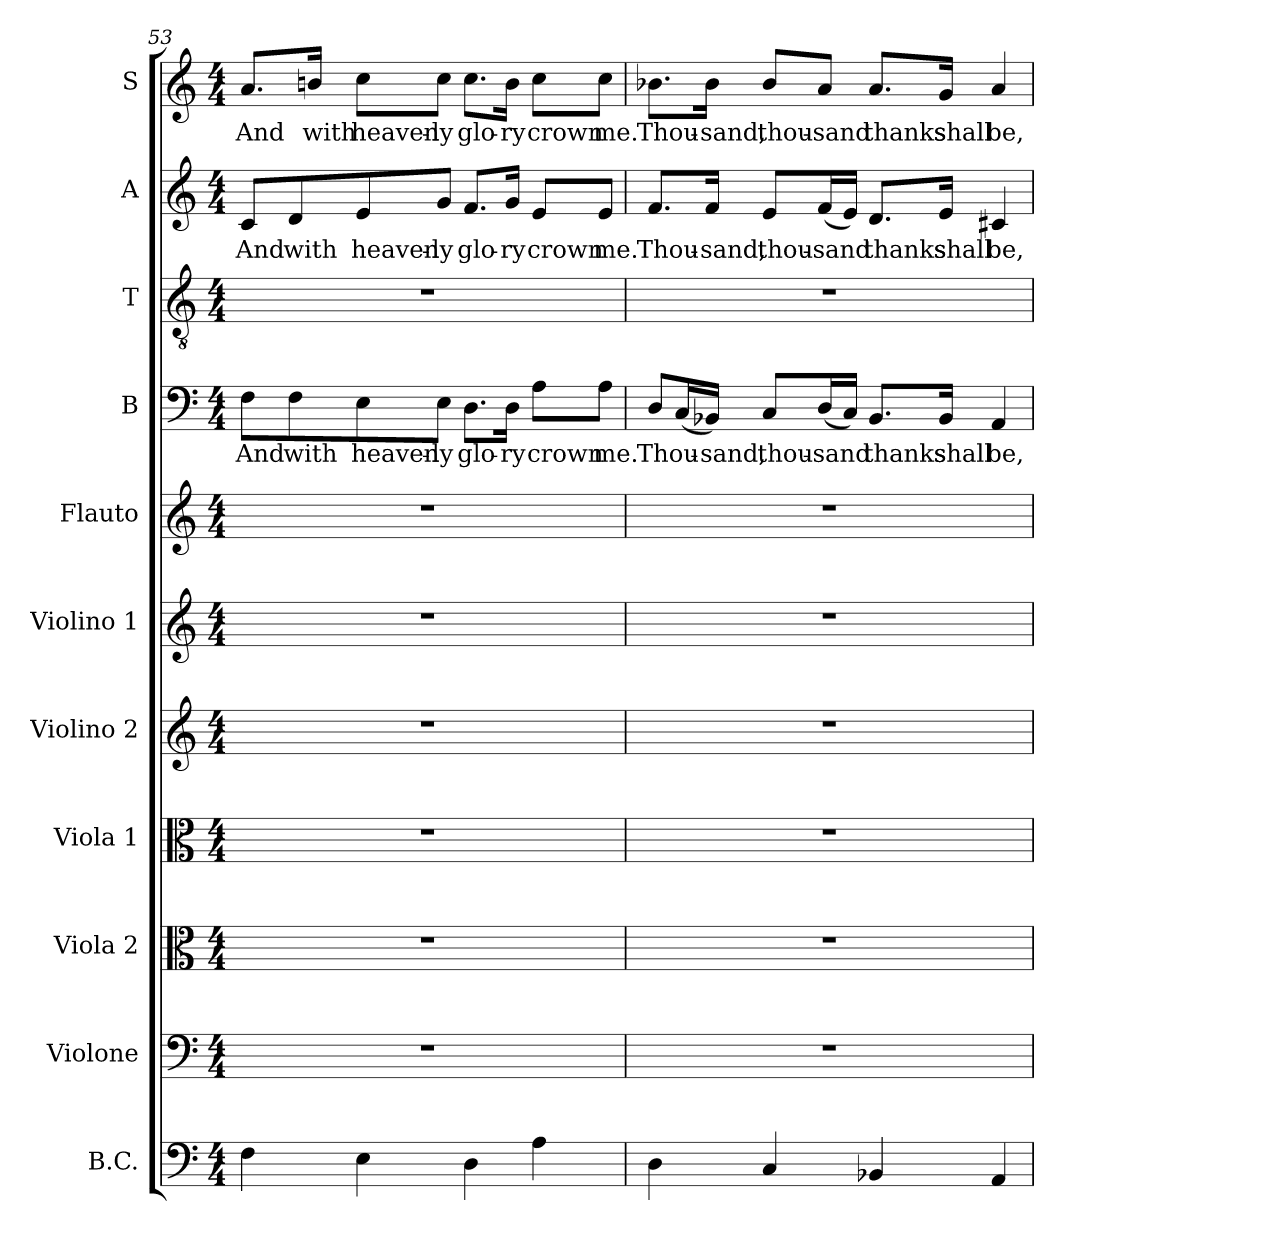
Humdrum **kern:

**kern	**kern	**kern	**kern	**kern	**kern	**kern	**kern	**text	**kern	**kern	**text	**kern	**text
*part11	*part10	*part9	*part8	*part7	*part6	*part5	*part4	*part4	*part3	*part2	*part2	*part1	*part1
*staff11	*staff10	*staff9	*staff8	*staff7	*staff6	*staff5	*staff4	*staff4	*staff3	*staff2	*staff2	*staff1	*staff1
*I"B.C.	*I"Violone	*I"Viola 2	*I"Viola 1	*I"Violino 2	*I"Violino 1	*I"Flauto	*I"B	*	*I"T	*I"A	*	*I"S	*
*I'B.C.	*I'Vne.	*I'Va2	*I'Va1	*I'Vn2	*I'Vn1	*I'Fl.	*I'B	*	*I'T	*I'A	*	*I'S	*
*clefF4	*clefF4	*clefC3	*clefC3	*clefG2	*clefG2	*clefG2	*clefF4	*	*clefGv2	*clefG2	*	*clefG2	*
*	*	*	*	*	*	*	*	*	*ITrd7c12	*	*	*	*
*k[]	*k[]	*k[]	*k[]	*k[]	*k[]	*k[]	*k[]	*	*k[]	*k[]	*	*k[]	*
*C:	*C:	*C:	*C:	*C:	*C:	*C:	*C:	*	*C:	*C:	*	*C:	*
*M4/4	*M4/4	*M4/4	*M4/4	*M4/4	*M4/4	*M4/4	*M4/4	*	*M4/4	*M4/4	*	*M4/4	*
=53	=53	=53	=53	=53	=53	=53	=53	=53	=53	=53	=53	=53	=53
!	!	!	!	!	!	!	!	!LO:LY:b:color=#000000	!	!	!	!	!
!	!	!	!	!	!	!	!	!	!	!	!LO:LY:b:color=#000000	!	!
!	!	!	!	!	!	!	!	!	!	!	!	!	!LO:LY:b:color=#000000
4Fi\	1r	1r	1r	1r	1r	1r	8Fi\L	And	1r	8ci/L	And	8.ai/L	And
!	!	!	!	!	!	!	!	!LO:LY:b:color=#000000	!	!	!	!	!
!	!	!	!	!	!	!	!	!	!	!	!LO:LY:b:color=#000000	!	!
.	.	.	.	.	.	.	8Fi\	with	.	8di/	with	.	.
!	!	!	!	!	!	!	!	!	!	!	!	!	!LO:LY:b:color=#000000
.	.	.	.	.	.	.	.	.	.	.	.	16bni/Jk	with
!	!	!	!	!	!	!	!	!LO:LY:b:color=#000000	!	!	!	!	!
!	!	!	!	!	!	!	!	!	!	!	!LO:LY:b:color=#000000	!	!
!	!	!	!	!	!	!	!	!	!	!	!	!	!LO:LY:b:color=#000000
4Ei\	.	.	.	.	.	.	8Ei\	heaven-	.	8ei/	heaven-	8cci\L	heaven-
!	!	!	!	!	!	!	!	!LO:LY:b:color=#000000	!	!	!	!	!
!	!	!	!	!	!	!	!	!	!	!	!LO:LY:b:color=#000000	!	!
!	!	!	!	!	!	!	!	!	!	!	!	!	!LO:LY:b:color=#000000
.	.	.	.	.	.	.	8Ei\J	-ly	.	8gi/J	-ly	8cci\J	-ly
!	!	!	!	!	!	!	!	!LO:LY:b:color=#000000	!	!	!	!	!
!	!	!	!	!	!	!	!	!	!	!	!LO:LY:b:color=#000000	!	!
!	!	!	!	!	!	!	!	!	!	!	!	!	!LO:LY:b:color=#000000
4Di\	.	.	.	.	.	.	8.Di\L	glo-	.	8.fi/L	glo-	8.cci\L	glo-
!	!	!	!	!	!	!	!	!LO:LY:b:color=#000000	!	!	!	!	!
!	!	!	!	!	!	!	!	!	!	!	!LO:LY:b:color=#000000	!	!
!	!	!	!	!	!	!	!	!	!	!	!	!	!LO:LY:b:color=#000000
.	.	.	.	.	.	.	16Di\Jk	-ry	.	16gi/Jk	-ry	16bi\Jk	-ry
!	!	!	!	!	!	!	!	!LO:LY:b:color=#000000	!	!	!	!	!
!	!	!	!	!	!	!	!	!	!	!	!LO:LY:b:color=#000000	!	!
!	!	!	!	!	!	!	!	!	!	!	!	!	!LO:LY:b:color=#000000
4Ai\	.	.	.	.	.	.	8Ai\L	crown	.	8ei/L	crown	8cci\L	crown
!	!	!	!	!	!	!	!	!LO:LY:b:color=#000000	!	!	!	!	!
!	!	!	!	!	!	!	!	!	!	!	!LO:LY:b:color=#000000	!	!
!	!	!	!	!	!	!	!	!	!	!	!	!	!LO:LY:b:color=#000000
.	.	.	.	.	.	.	8Ai\J	me.	.	8ei/J	me.	8cci\J	me.
=54	=54	=54	=54	=54	=54	=54	=54	=54	=54	=54	=54	=54	=54
!	!	!	!	!	!	!	!	!LO:LY:b:color=#000000	!	!	!	!	!
!	!	!	!	!	!	!	!	!	!	!	!LO:LY:b:color=#000000	!	!
!	!	!	!	!	!	!	!	!	!	!	!	!	!LO:LY:b:color=#000000
4Di\	1r	1r	1r	1r	1r	1r	8Di/L	Thou-	1r	8.fi/L	Thou-	8.b-Xi\L	Thou-
.	.	.	.	.	.	.	(16Ci/L	.	.	.	.	.	.
!	!	!	!	!	!	!	!	!LO:LY:b:color=#000000	!	!	!	!	!
!	!	!	!	!	!	!	!	!	!	!	!LO:LY:b:color=#000000	!	!
!	!	!	!	!	!	!	!	!	!	!	!	!	!LO:LY:b:color=#000000
.	.	.	.	.	.	.	16BB-Xi/JJ)	-sand,	.	16fi/Jk	-sand,	16b-i\Jk	-sand,
!	!	!	!	!	!	!	!	!LO:LY:b:color=#000000	!	!	!	!	!
!	!	!	!	!	!	!	!	!	!	!	!LO:LY:b:color=#000000	!	!
!	!	!	!	!	!	!	!	!	!	!	!	!	!LO:LY:b:color=#000000
4Ci/	.	.	.	.	.	.	8Ci/L	thou-	.	8ei/L	thou-	8b-i/L	thou-
!	!	!	!	!	!	!	!	!LO:LY:b:color=#000000	!	!	!	!	!
!	!	!	!	!	!	!	!	!	!	!	!LO:LY:b:color=#000000	!	!
!	!	!	!	!	!	!	!	!	!	!	!	!	!LO:LY:b:color=#000000
.	.	.	.	.	.	.	(16Di/L	-sand	.	(16fi/L	-sand	8ai/J	-sand
.	.	.	.	.	.	.	16Ci/JJ)	.	.	16ei/JJ)	.	.	.
!	!	!	!	!	!	!	!	!LO:LY:b:color=#000000	!	!	!	!	!
!	!	!	!	!	!	!	!	!	!	!	!LO:LY:b:color=#000000	!	!
!	!	!	!	!	!	!	!	!	!	!	!	!	!LO:LY:b:color=#000000
4BB-Xi/	.	.	.	.	.	.	8.BB-i/L	thanks	.	8.di/L	thanks	8.ai/L	thanks
!	!	!	!	!	!	!	!	!LO:LY:b:color=#000000	!	!	!	!	!
!	!	!	!	!	!	!	!	!	!	!	!LO:LY:b:color=#000000	!	!
!	!	!	!	!	!	!	!	!	!	!	!	!	!LO:LY:b:color=#000000
.	.	.	.	.	.	.	16BB-i/Jk	shall	.	16ei/Jk	shall	16gi/Jk	shall
!	!	!	!	!	!	!	!	!LO:LY:b:color=#000000	!	!	!	!	!
!	!	!	!	!	!	!	!	!	!	!	!LO:LY:b:color=#000000	!	!
!	!	!	!	!	!	!	!	!	!	!	!	!	!LO:LY:b:color=#000000
4AAi/	.	.	.	.	.	.	4AAi/	be,	.	4c#Xi/	be,	4ai/	be,
=	=	=	=	=	=	=	=	=	=	=	=	=	=
*-	*-	*-	*-	*-	*-	*-	*-	*-	*-	*-	*-	*-	*-
